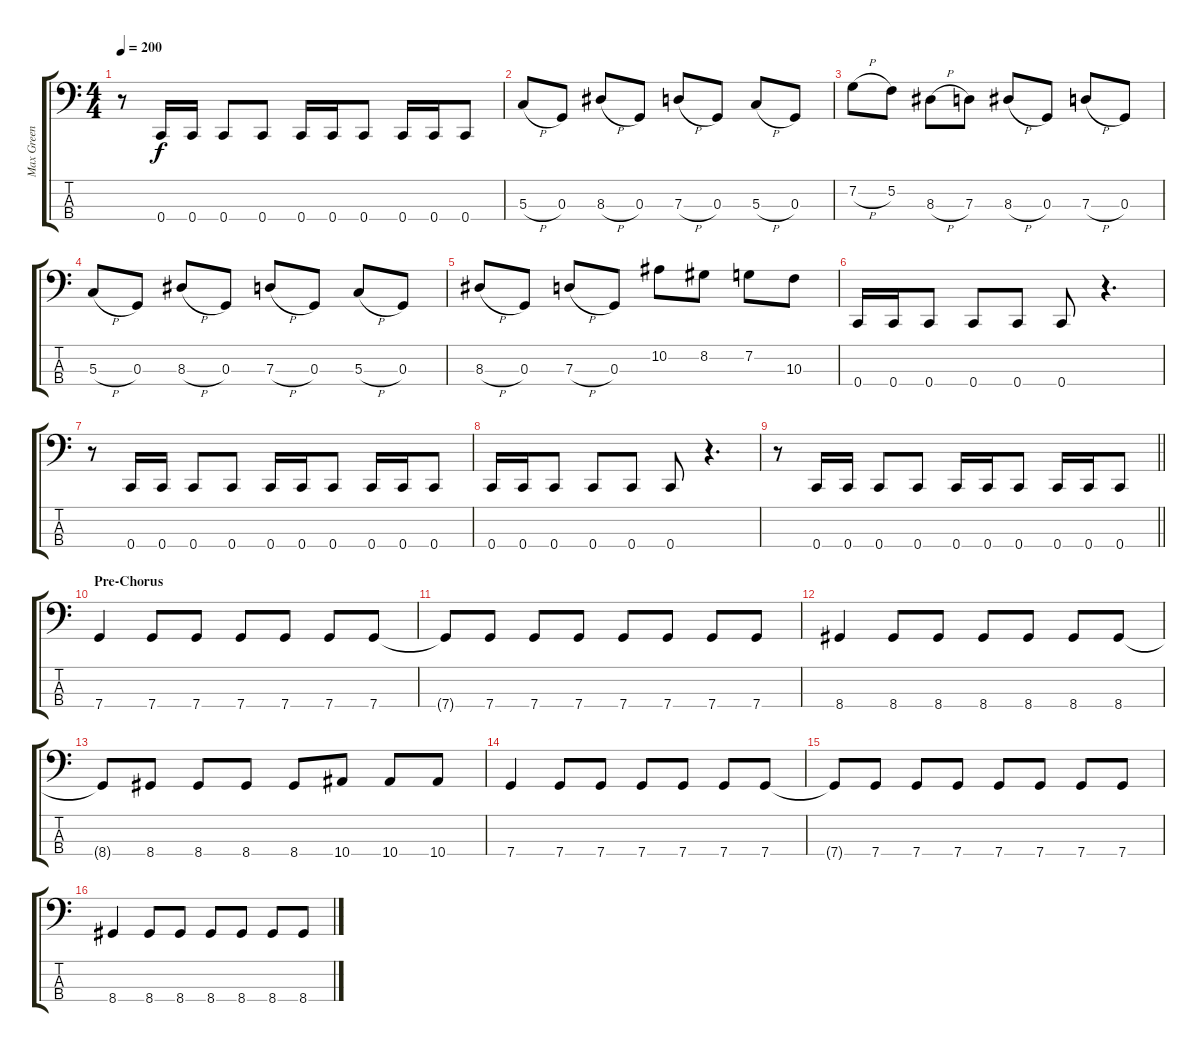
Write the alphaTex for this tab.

\track ("Max Green - Bass" "Max Green ") {instrument electricbasspick}
\staff {score tabs}
\tuning (F2 C2 G1 C1) {hide}
\ts (4 4)
\tempo 200
\clef f4
\ks c
r.8{dy f} 0.4.16 0.4.16 0.4.8 0.4.8 0.4.16 0.4.16 0.4.8 0.4.16 0.4.16 0.4.8 |
5.3{h}.8 0.3.8 8.3{h}.8 0.3.8 7.3{h}.8 0.3.8 5.3{h}.8 0.3.8 |
7.2{h}.8 5.2.8 8.3{h}.8 7.3.8 8.3{h}.8 0.3.8 7.3{h}.8 0.3.8 |
5.3{h}.8 0.3.8 8.3{h}.8 0.3.8 7.3{h}.8 0.3.8 5.3{h}.8 0.3.8 |
8.3{h}.8 0.3.8 7.3{h}.8 0.3.8 10.2.8 8.2.8 7.2.8 10.3.8 |
0.4.16 0.4.16 0.4.8 0.4.8 0.4.8 0.4.8 r.4{d} |
r.8 0.4.16 0.4.16 0.4.8 0.4.8 0.4.16 0.4.16 0.4.8 0.4.16 0.4.16 0.4.8 |
0.4.16 0.4.16 0.4.8 0.4.8 0.4.8 0.4.8 r.4{d} |
\barLineRight lightlight
r.8 0.4.16 0.4.16 0.4.8 0.4.8 0.4.16 0.4.16 0.4.8 0.4.16 0.4.16 0.4.8 |
\section ("" "Pre-Chorus")
7.4.4 7.4.8 7.4.8 7.4.8 7.4.8 7.4.8 7.4.8 |
7.4{t}.8 7.4.8 7.4.8 7.4.8 7.4.8 7.4.8 7.4.8 7.4.8 |
8.4.4 8.4.8 8.4.8 8.4.8 8.4.8 8.4.8 8.4.8 |
8.4{t}.8 8.4.8 8.4.8 8.4.8 8.4.8 10.4.8 10.4.8 10.4.8 |
7.4.4 7.4.8 7.4.8 7.4.8 7.4.8 7.4.8 7.4.8 |
7.4{t}.8 7.4.8 7.4.8 7.4.8 7.4.8 7.4.8 7.4.8 7.4.8 |
8.4.4 8.4.8 8.4.8 8.4.8 8.4.8 8.4.8 8.4.8
